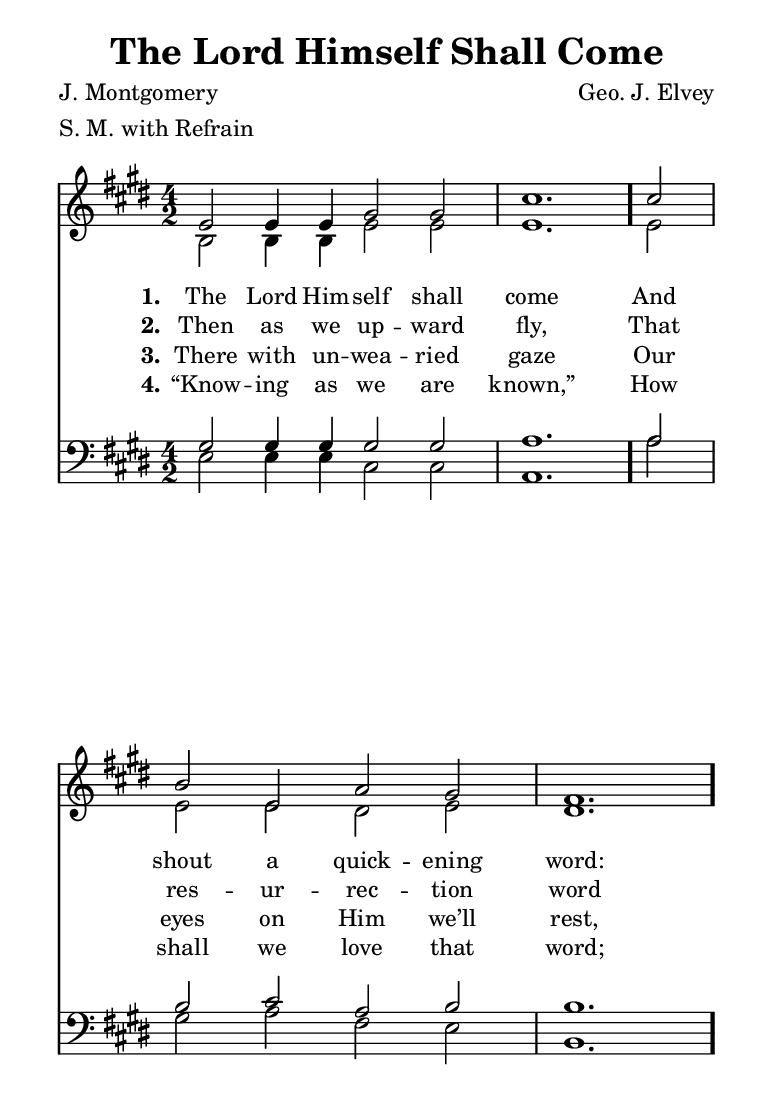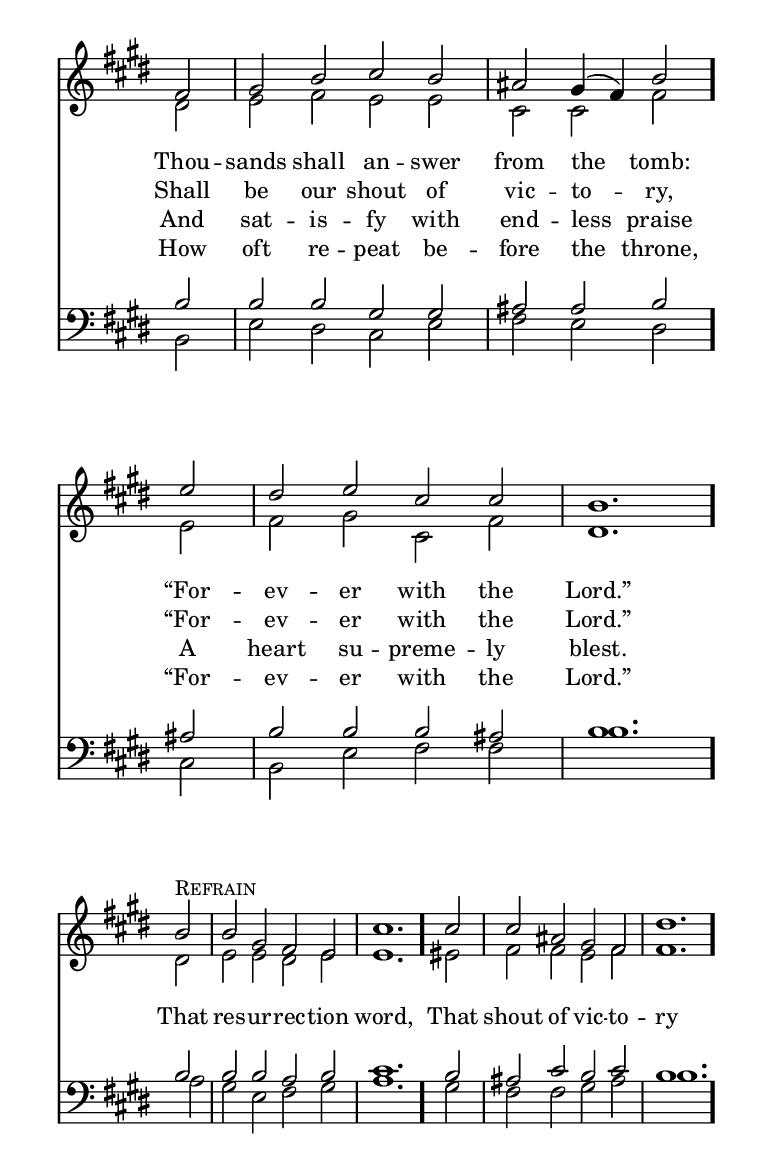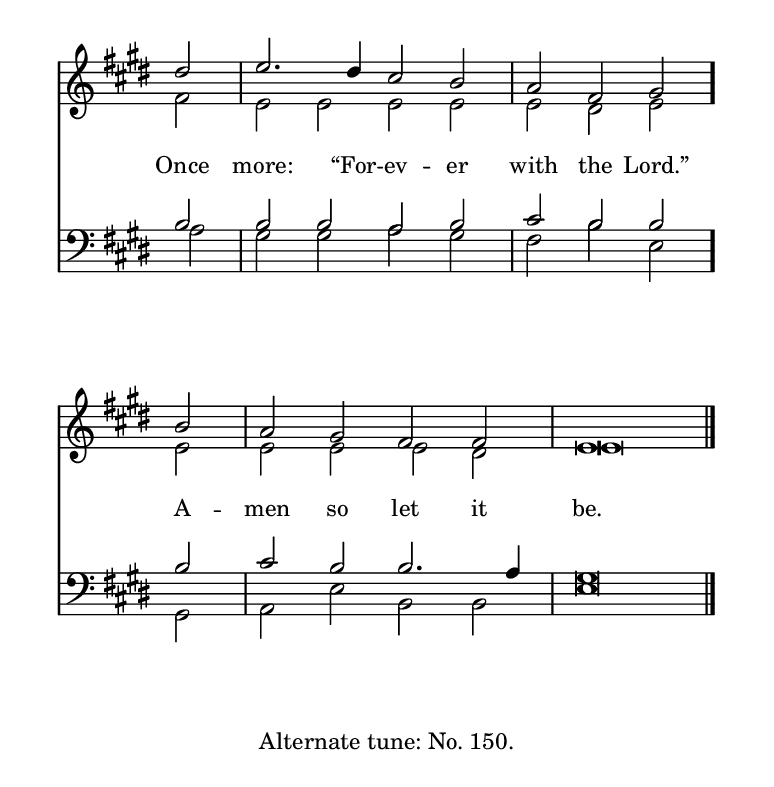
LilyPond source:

\include "common/global.ily"
\paper {
  \include "common/paper.ily"
}

\header{
  hymnnumber = "195"
  title = "The Lord Himself Shall Come"
  tunename = "Diademata"
  meter = "S. M. with Refrain"
  poet = "J. Montgomery"
  composer = "Geo. J. Elvey"
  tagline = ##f
}

global = {
  \include "common/overrides.ily"
  \override Staff.TimeSignature.style = #'numbered
  \time 4/2
  \override Score.MetronomeMark.transparent = ##t % hide all fermata changes too
  \tempo 2=90
  \key e \major
  \autoBeamOff
}

notesSoprano = {
\global
\relative c' {

  e2 e4 e gis2 gis | cis1.
  cis2 | b e, a gis | fis1.
  fis2 | gis b cis b | ais gis4( fis) b2
  e2 | dis e cis cis | b1.

  << s^\markup { \small \caps "Refrain" }
  { b2 | b gis fis e | cis'1. } >>
  cis2 | cis ais gis fis | dis'1.
  dis2 | e2. dis4 cis2 b | a fis gis
  b | a gis fis fis | e\breve

  \bar "|."

}
}

notesAlto = {
\global
\relative e' {

  b2 b4 b e2 e | e1.
  e2 | e e dis e | dis1.
  dis2 | e fis e e | cis cis fis
  e | fis gis cis, fis | dis1.

  dis2 | e e dis e | e1.
  eis2 | fis fis e fis | fis1.
  fis2 | e e e e | e dis e
  e2 | e e e dis | e\breve

}
}

notesTenor = {
\global
\relative a {

  gis2 gis4 gis gis2 gis | a1.
  a2 | b cis a b | b1.
  b2 | b b gis gis | ais ais b
  ais!2 | b b b ais! | b1.

  b2 | b b a b | cis1.
  b2 | ais cis b cis | b1.
  b2 | b b a b | cis b b
  b | cis b b2. a4 | gis\breve

}
}

notesBass = {
\global
\relative f {

  e2 e4 e cis2 cis | a1.
  a'2 | gis a fis e | b1.
  b2 | e dis cis e | fis e dis
  cis | b e fis fis | b1.

  a2 | gis e fis gis | a1.
  gis2 | fis fis gis ais | b1.
  a2 | gis gis a gis | fis b e,
  gis,2 | a e' b b | e\breve

}
}

Refrain = \lyricmode {

That res -- ur -- rec -- tion word, \bar "."
That shout of vic -- to -- ry \bar "." \break
Once more: “For -- ev -- er with the Lord.” \bar "."
A -- men so let it be. \bar "." \break

}

wordsA = \lyricmode {
\set stanza = "1."

The Lord Him -- self shall come \bar "."
And shout a quick -- ening word: \bar "." \break
Thou -- sands shall an -- swer from the tomb: \bar "."
“For -- ev -- er with the Lord.” \bar "." \break

}

wordsB = \lyricmode {
\set stanza = "2."

Then as we up -- ward fly,
That res -- ur -- rec -- tion word
Shall be our shout of vic -- to -- ry,
“For -- ev -- er with the Lord.”

\Refrain

}

wordsC = \lyricmode {
\set stanza = "3."

There with un -- wea -- ried gaze
Our eyes on Him we’ll rest,
And sat -- is -- fy with end -- less praise
A heart su -- preme -- ly blest.

}

wordsD = \lyricmode {
\set stanza = "4."

“Know -- ing as we are known,”
How shall we love that word;
How oft re -- peat be -- fore the throne,
“For -- ev -- er with the Lord.”

}

\score {
  \context ChoirStaff <<
    \context Staff = upper <<
      \set ChoirStaff.systemStartDelimiter = #'SystemStartBar
      \context Voice  = sopranos { \voiceOne << \notesSoprano >> }
      \context Voice  = altos { \voiceTwo << \notesAlto >> }
      \context Lyrics = one   \lyricsto sopranos \wordsA
      \context Lyrics = two   \lyricsto sopranos \wordsB
      \context Lyrics = three \lyricsto sopranos \wordsC
      \context Lyrics = four  \lyricsto sopranos \wordsD
    >>
    \context Staff = men <<
      \clef bass
      \context Voice  = tenors { \voiceOne << \notesTenor >> }
      \context Voice  = basses { \voiceTwo << \notesBass >> }
    >>
  >>
  \layout {
    \include "common/layout.ily"
  }
  \midi{
    \include "common/midi.ily"
  }
}

\noPageBreak \markup { \vspace #2 \fill-line { \raise #2 \line { Alternate tune: No. 150. } } }

\version "2.19.49"  % necessary for upgrading to future LilyPond versions.

% vi:set et ts=2 sw=2 ai nocindent syntax=lilypond:
